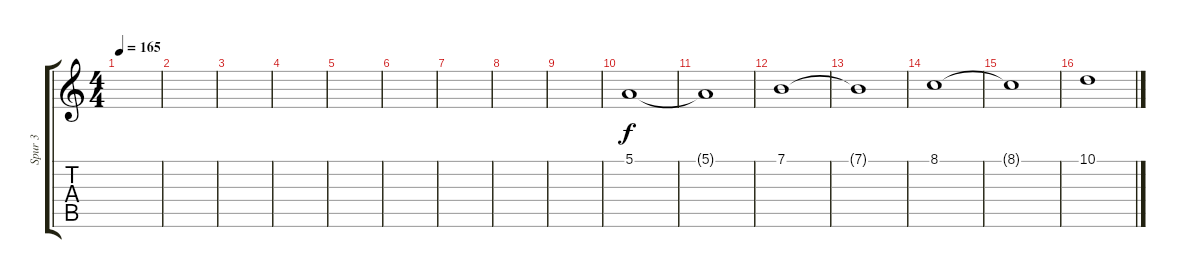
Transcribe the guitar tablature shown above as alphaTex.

\track ("Spur 3" "Spur 3") {instrument pad4choir}
\staff {score tabs}
\tuning (E4 B3 G3 D3 A2 E2) {hide}
\ts (4 4)
\tempo 165
\clef g2
\ks c
|
|
|
|
|
|
|
|
|
5.1.1 |
5.1{t}.1 |
7.1.1 |
7.1{t}.1 |
8.1.1 |
8.1{t}.1 |
10.1.1
